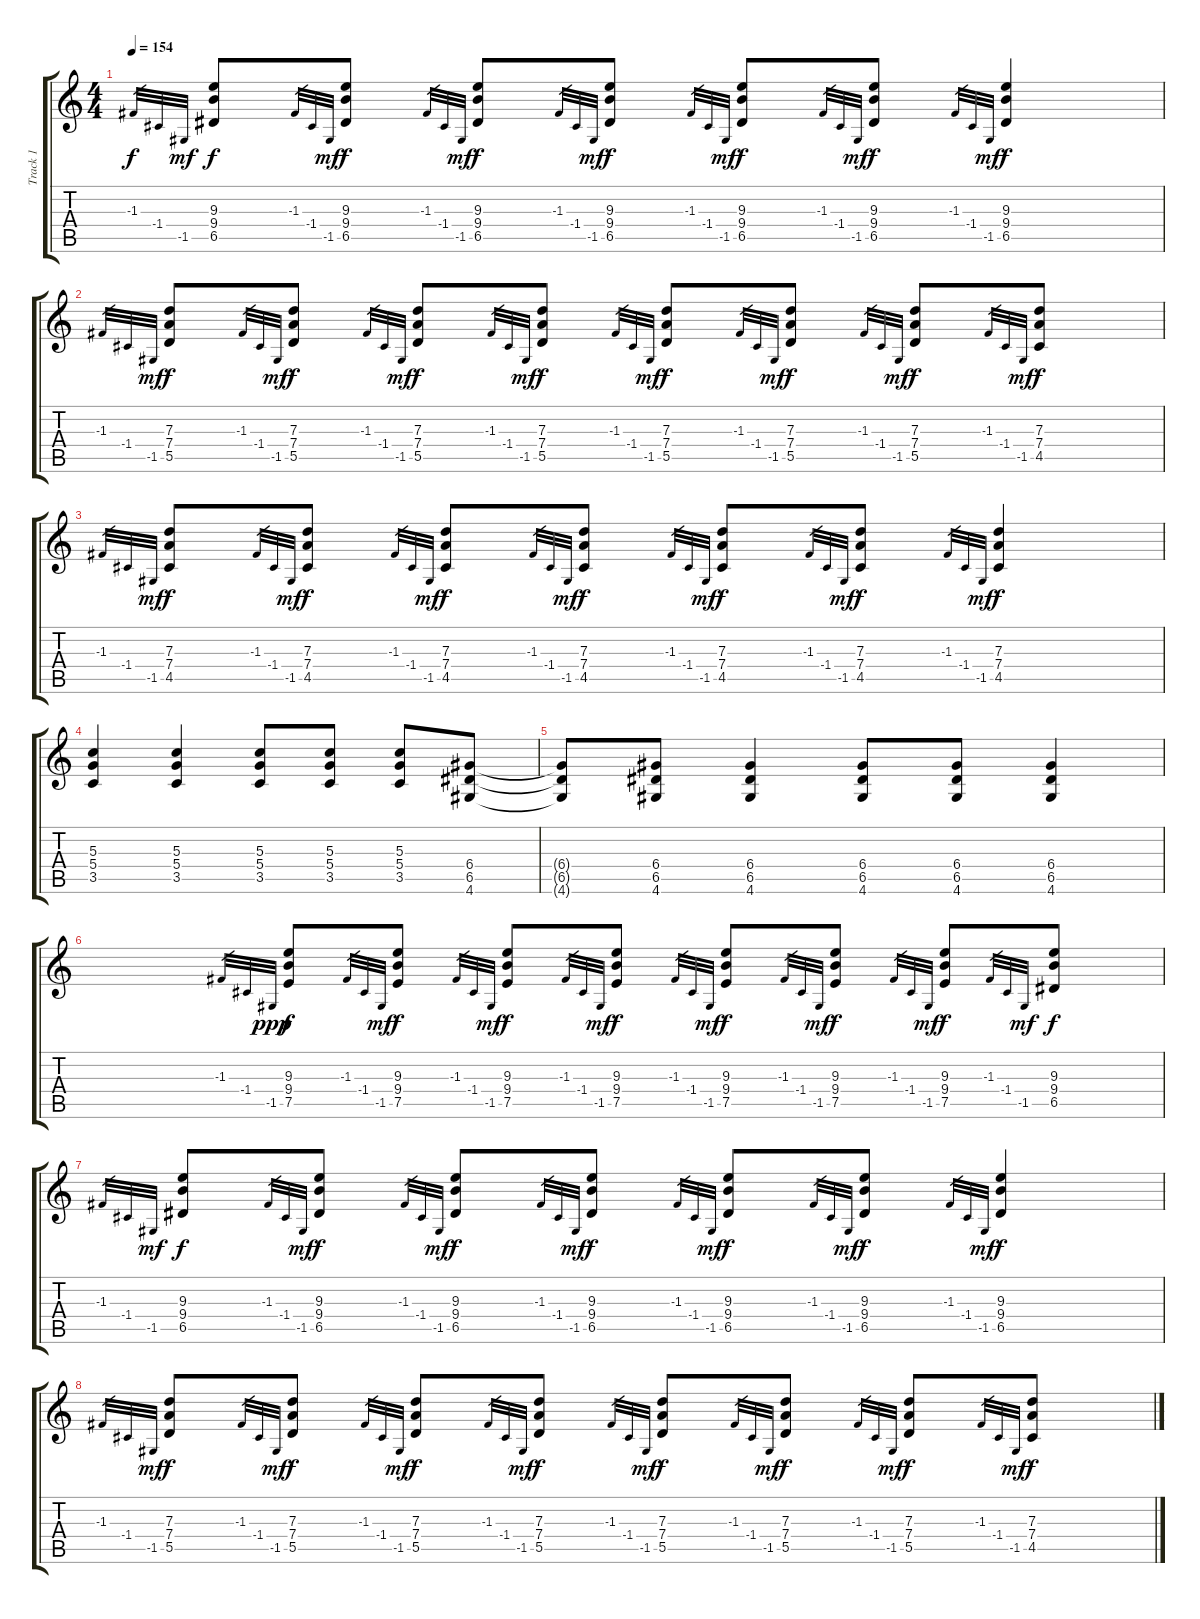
\track ("Track 1" "Track 1") {instrument overdrivenguitar}
\staff {score tabs}
\tuning (E4 B3 G3 D3 A2 E2) {hide}
\ts (4 4)
\tempo 154
\clef g2
\ks c
-1.3.32{gr dy f} -1.4.32{gr} -1.5.32{gr dy mf} (9.3 9.4 6.5).8{dy f} -1.3.32{gr} -1.4.32{gr} -1.5.32{gr dy mf} (9.3 9.4 6.5).8{dy f} -1.3.32{gr} -1.4.32{gr} -1.5.32{gr dy mf} (9.3 9.4 6.5).8{dy f} -1.3.32{gr} -1.4.32{gr} -1.5.32{gr dy mf} (9.3 9.4 6.5).8{dy f} -1.3.32{gr} -1.4.32{gr} -1.5.32{gr dy mf} (9.3 9.4 6.5).8{dy f} -1.3.32{gr} -1.4.32{gr} -1.5.32{gr dy mf} (9.3 9.4 6.5).8{dy f} -1.3.32{gr} -1.4.32{gr} -1.5.32{gr dy mf} (9.3 9.4 6.5).4{dy f} |
-1.3.32{gr} -1.4.32{gr} -1.5.32{gr dy mf} (7.3 7.4 5.5).8{dy f} -1.3.32{gr} -1.4.32{gr} -1.5.32{gr dy mf} (7.3 7.4 5.5).8{dy f} -1.3.32{gr} -1.4.32{gr} -1.5.32{gr dy mf} (7.3 7.4 5.5).8{dy f} -1.3.32{gr} -1.4.32{gr} -1.5.32{gr dy mf} (7.3 7.4 5.5).8{dy f} -1.3.32{gr} -1.4.32{gr} -1.5.32{gr dy mf} (7.3 7.4 5.5).8{dy f} -1.3.32{gr} -1.4.32{gr} -1.5.32{gr dy mf} (7.3 7.4 5.5).8{dy f} -1.3.32{gr} -1.4.32{gr} -1.5.32{gr dy mf} (7.3 7.4 5.5).8{dy f} -1.3.32{gr} -1.4.32{gr} -1.5.32{gr dy mf} (7.3 7.4 4.5).8{dy f} |
-1.3.32{gr} -1.4.32{gr} -1.5.32{gr dy mf} (7.3 7.4 4.5).8{dy f} -1.3.32{gr} -1.4.32{gr} -1.5.32{gr dy mf} (7.3 7.4 4.5).8{dy f} -1.3.32{gr} -1.4.32{gr} -1.5.32{gr dy mf} (7.3 7.4 4.5).8{dy f} -1.3.32{gr} -1.4.32{gr} -1.5.32{gr dy mf} (7.3 7.4 4.5).8{dy f} -1.3.32{gr} -1.4.32{gr} -1.5.32{gr dy mf} (7.3 7.4 4.5).8{dy f} -1.3.32{gr} -1.4.32{gr} -1.5.32{gr dy mf} (7.3 7.4 4.5).8{dy f} -1.3.32{gr} -1.4.32{gr} -1.5.32{gr dy mf} (7.3 7.4 4.5).4{dy f} |
(5.3 5.4 3.5).4 (5.3 5.4 3.5).4 (5.3 5.4 3.5).8 (5.3 5.4 3.5).8 (5.3 5.4 3.5).8 (6.4 6.5 4.6).8 |
(6.4{t} 6.5{t} 4.6{t}).8 (6.4 6.5 4.6).8 (6.4 6.5 4.6).4 (6.4 6.5 4.6).8 (6.4 6.5 4.6).8 (6.4 6.5 4.6).4 |
-1.3.32{gr} -1.4.32{gr} -1.5.32{gr dy ppp} (9.3 9.4 7.5).8{dy f} -1.3.32{gr} -1.4.32{gr} -1.5.32{gr dy mf} (9.3 9.4 7.5).8{dy f} -1.3.32{gr} -1.4.32{gr} -1.5.32{gr dy mf} (9.3 9.4 7.5).8{dy f} -1.3.32{gr} -1.4.32{gr} -1.5.32{gr dy mf} (9.3 9.4 7.5).8{dy f} -1.3.32{gr} -1.4.32{gr} -1.5.32{gr dy mf} (9.3 9.4 7.5).8{dy f} -1.3.32{gr} -1.4.32{gr} -1.5.32{gr dy mf} (9.3 9.4 7.5).8{dy f} -1.3.32{gr} -1.4.32{gr} -1.5.32{gr dy mf} (9.3 9.4 7.5).8{dy f} -1.3.32{gr} -1.4.32{gr} -1.5.32{gr dy mf} (9.3 9.4 6.5).8{dy f} |
-1.3.32{gr} -1.4.32{gr} -1.5.32{gr dy mf} (9.3 9.4 6.5).8{dy f} -1.3.32{gr} -1.4.32{gr} -1.5.32{gr dy mf} (9.3 9.4 6.5).8{dy f} -1.3.32{gr} -1.4.32{gr} -1.5.32{gr dy mf} (9.3 9.4 6.5).8{dy f} -1.3.32{gr} -1.4.32{gr} -1.5.32{gr dy mf} (9.3 9.4 6.5).8{dy f} -1.3.32{gr} -1.4.32{gr} -1.5.32{gr dy mf} (9.3 9.4 6.5).8{dy f} -1.3.32{gr} -1.4.32{gr} -1.5.32{gr dy mf} (9.3 9.4 6.5).8{dy f} -1.3.32{gr} -1.4.32{gr} -1.5.32{gr dy mf} (9.3 9.4 6.5).4{dy f} |
-1.3.32{gr} -1.4.32{gr} -1.5.32{gr dy mf} (7.3 7.4 5.5).8{dy f} -1.3.32{gr} -1.4.32{gr} -1.5.32{gr dy mf} (7.3 7.4 5.5).8{dy f} -1.3.32{gr} -1.4.32{gr} -1.5.32{gr dy mf} (7.3 7.4 5.5).8{dy f} -1.3.32{gr} -1.4.32{gr} -1.5.32{gr dy mf} (7.3 7.4 5.5).8{dy f} -1.3.32{gr} -1.4.32{gr} -1.5.32{gr dy mf} (7.3 7.4 5.5).8{dy f} -1.3.32{gr} -1.4.32{gr} -1.5.32{gr dy mf} (7.3 7.4 5.5).8{dy f} -1.3.32{gr} -1.4.32{gr} -1.5.32{gr dy mf} (7.3 7.4 5.5).8{dy f} -1.3.32{gr} -1.4.32{gr} -1.5.32{gr dy mf} (7.3 7.4 4.5).8{dy f}
